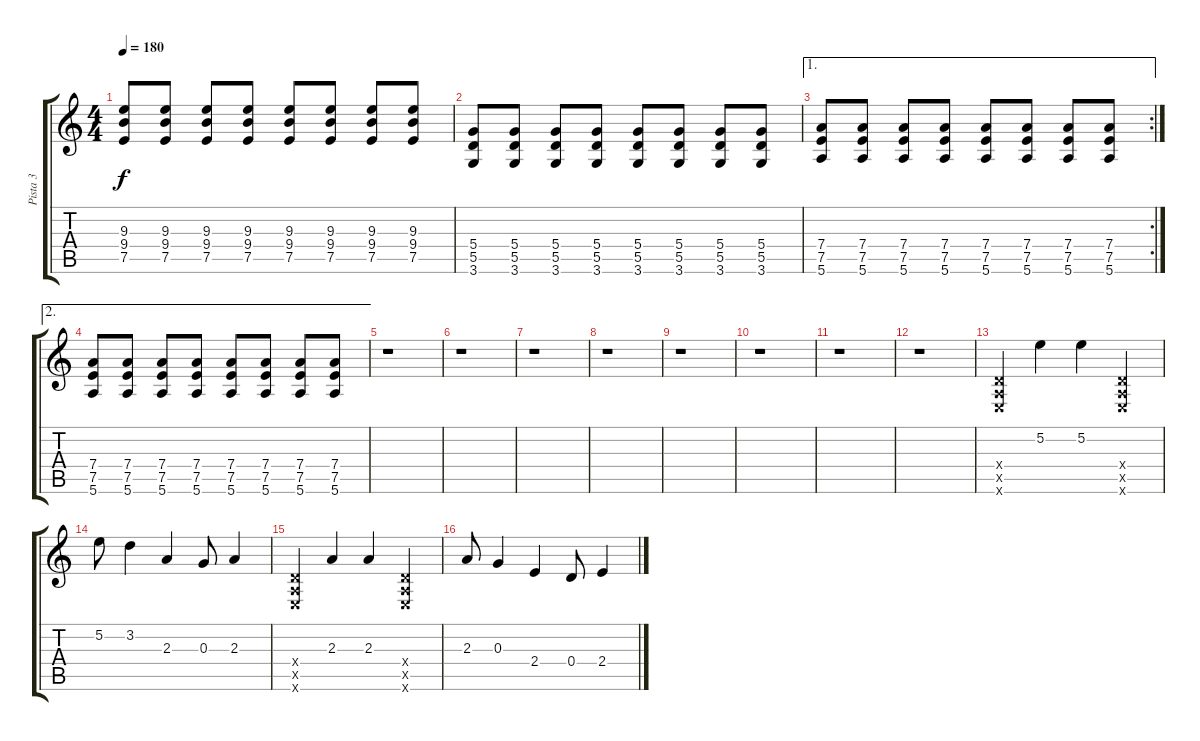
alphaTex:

\track ("Pista 3" "Pista 3") {instrument distortionguitar}
\staff {score tabs}
\tuning (E4 B3 G3 D3 A2 E2) {hide}
\ts (4 4)
\tempo 180
\clef g2
\ks c
(9.3 9.4 7.5).8{dy f} (9.3 9.4 7.5).8 (9.3 9.4 7.5).8 (9.3 9.4 7.5).8 (9.3 9.4 7.5).8 (9.3 9.4 7.5).8 (9.3 9.4 7.5).8 (9.3 9.4 7.5).8 |
(5.4 5.5 3.6).8 (5.4 5.5 3.6).8 (5.4 5.5 3.6).8 (5.4 5.5 3.6).8 (5.4 5.5 3.6).8 (5.4 5.5 3.6).8 (5.4 5.5 3.6).8 (5.4 5.5 3.6).8 |
\ae 1
\rc 2
(7.4 7.5 5.6).8 (7.4 7.5 5.6).8 (7.4 7.5 5.6).8 (7.4 7.5 5.6).8 (7.4 7.5 5.6).8 (7.4 7.5 5.6).8 (7.4 7.5 5.6).8 (7.4 7.5 5.6).8 |
\ae 2
(7.4 7.5 5.6).8 (7.4 7.5 5.6).8 (7.4 7.5 5.6).8 (7.4 7.5 5.6).8 (7.4 7.5 5.6).8 (7.4 7.5 5.6).8 (7.4 7.5 5.6).8 (7.4 7.5 5.6).8 |
r.1 |
r.1 |
r.1 |
r.1 |
r.1 |
r.1 |
r.1 |
r.1 |
(0.4{x} 0.5{x} 0.6{x}).4 5.2.4 5.2.4 (0.4{x} 0.5{x} 0.6{x}).4 |
5.2.8 3.2.4 2.3.4 0.3.8 2.3.4 |
(0.4{x} 0.5{x} 0.6{x}).4 2.3.4 2.3.4 (0.4{x} 0.5{x} 0.6{x}).4 |
2.3.8 0.3.4 2.4.4 0.4.8 2.4.4
